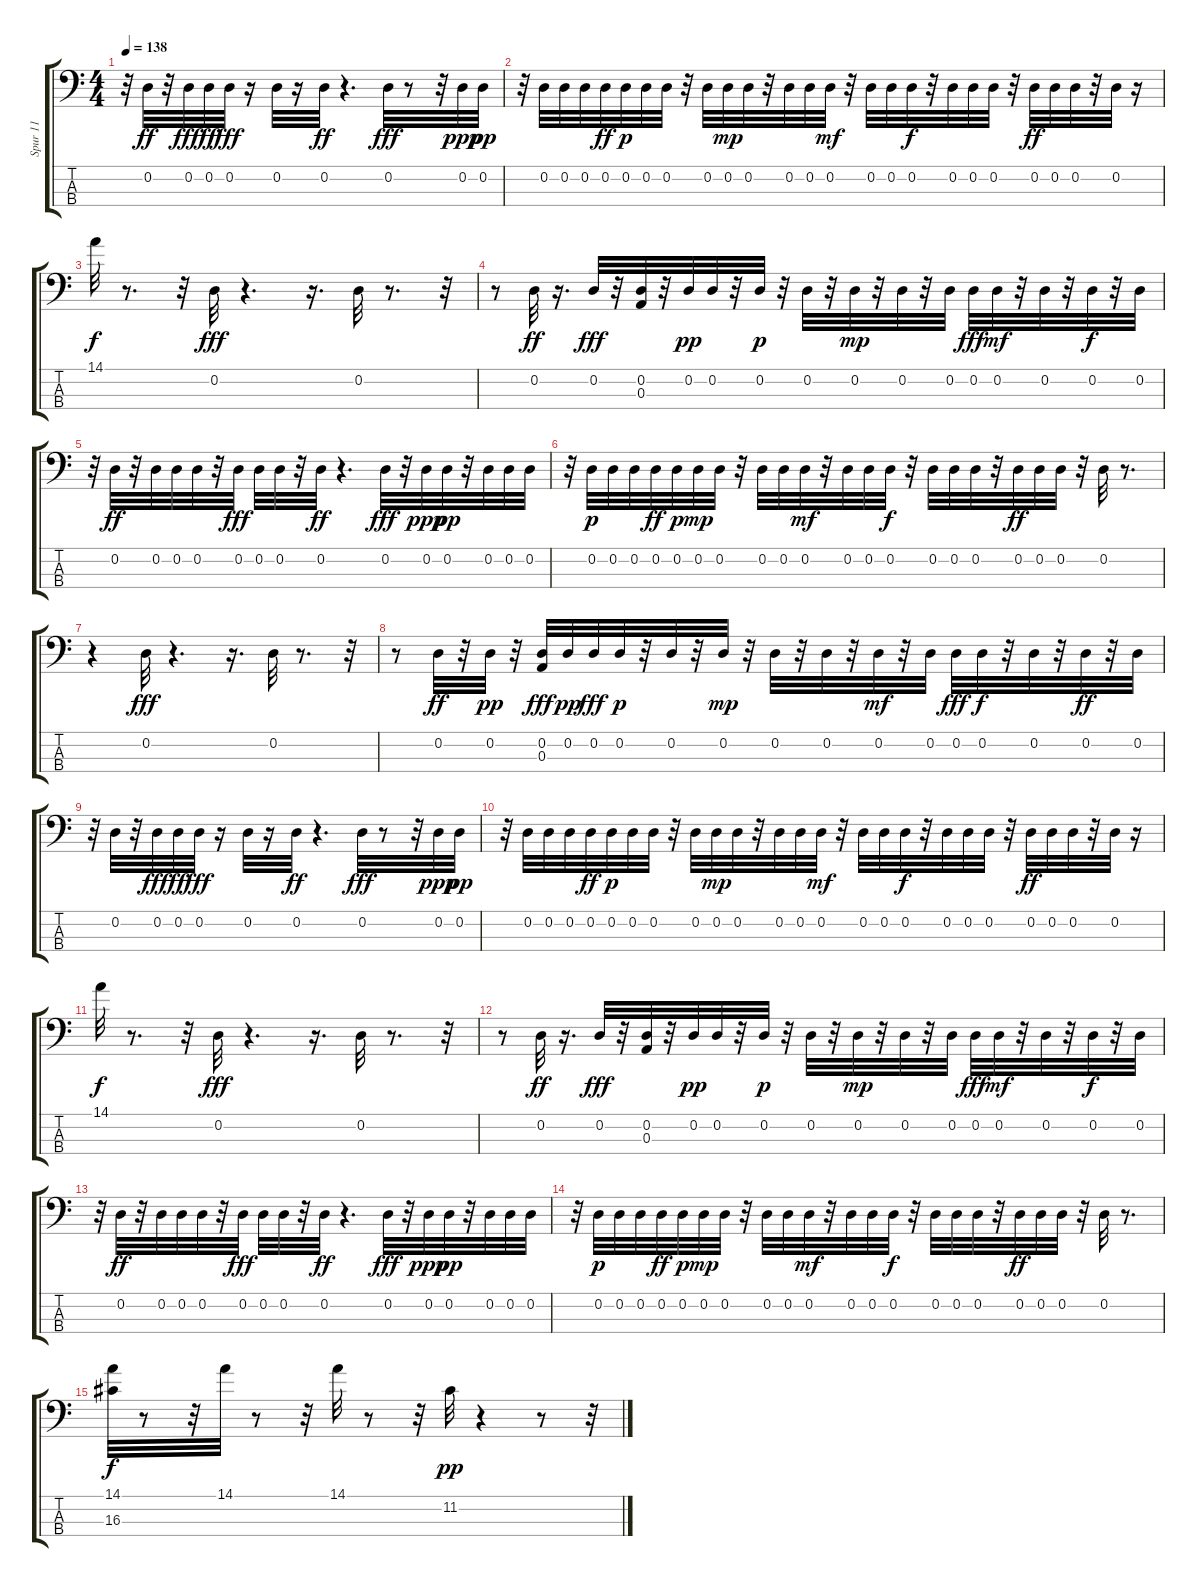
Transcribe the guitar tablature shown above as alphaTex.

\track ("Spur 11" "Spur 11") {instrument acousticguitarsteel}
\staff {score tabs}
\tuning (G2 D2 A1 E1) {hide}
\ts (4 4)
\tempo 138
\clef f4
\ks c
r.32{dy ff} 0.2.32 r.32 0.2.32{dy fff} 0.2.32{dy ff} 0.2.32{dy fff} r.16 0.2.32 r.16 0.2.32{dy ff} r.4{d} 0.2.32{dy fff} r.8 r.32 0.2.32{dy ppp} 0.2.32{dy pp} |
r.32 0.2.32 0.2.32 0.2.32 0.2.32{dy ff} 0.2.32{dy p} 0.2.32 0.2.32 r.32 0.2.32 0.2.32{dy mp} 0.2.32 r.32 0.2.32 0.2.32 0.2.32{dy mf} r.32 0.2.32 0.2.32 0.2.32{dy f} r.32 0.2.32 0.2.32 0.2.32 r.32 0.2.32{dy ff} 0.2.32 0.2.32 r.32 0.2.32 r.16 |
14.1.32{dy f} r.8{d} r.32 0.2.32{dy fff} r.4{d} r.16{d} 0.2.32 r.8{d} r.32 |
r.8 0.2.32{dy ff} r.16{d} 0.2.32{dy fff} r.32 (0.2 0.3).32 r.32 0.2.32{dy pp} 0.2.32 r.32 0.2.32{dy p} r.32 0.2.32 r.32 0.2.32{dy mp} r.32 0.2.32 r.32 0.2.32 0.2.32{dy fff} 0.2.32{dy mf} r.32 0.2.32 r.32 0.2.32{dy f} r.32 0.2.32 |
r.32 0.2.32{dy ff} r.32 0.2.32 0.2.32 0.2.32 r.32 0.2.32{dy fff} 0.2.32 0.2.32 r.32 0.2.32{dy ff} r.4{d} 0.2.32{dy fff} r.32 0.2.32{dy ppp} 0.2.32{dy pp} r.32 0.2.32 0.2.32 0.2.32 |
r.32 0.2.32{dy p} 0.2.32 0.2.32 0.2.32{dy ff} 0.2.32{dy p} 0.2.32{dy mp} 0.2.32 r.32 0.2.32 0.2.32 0.2.32{dy mf} r.32 0.2.32 0.2.32 0.2.32{dy f} r.32 0.2.32 0.2.32 0.2.32 r.32 0.2.32{dy ff} 0.2.32 0.2.32 r.32 0.2.32 r.8{d} |
r.4 0.2.32{dy fff} r.4{d} r.16{d} 0.2.32 r.8{d} r.32 |
r.8 0.2.32{dy ff} r.32 0.2.32{dy pp} r.32 (0.2 0.3).32{dy fff} 0.2.32{dy pp} 0.2.32{dy fff} 0.2.32{dy p} r.32 0.2.32 r.32 0.2.32{dy mp} r.32 0.2.32 r.32 0.2.32 r.32 0.2.32{dy mf} r.32 0.2.32 0.2.32{dy fff} 0.2.32{dy f} r.32 0.2.32 r.32 0.2.32{dy ff} r.32 0.2.32 |
r.32 0.2.32 r.32 0.2.32{dy fff} 0.2.32{dy ff} 0.2.32{dy fff} r.16 0.2.32 r.16 0.2.32{dy ff} r.4{d} 0.2.32{dy fff} r.8 r.32 0.2.32{dy ppp} 0.2.32{dy pp} |
r.32 0.2.32 0.2.32 0.2.32 0.2.32{dy ff} 0.2.32{dy p} 0.2.32 0.2.32 r.32 0.2.32 0.2.32{dy mp} 0.2.32 r.32 0.2.32 0.2.32 0.2.32{dy mf} r.32 0.2.32 0.2.32 0.2.32{dy f} r.32 0.2.32 0.2.32 0.2.32 r.32 0.2.32{dy ff} 0.2.32 0.2.32 r.32 0.2.32 r.16 |
14.1.32{dy f} r.8{d} r.32 0.2.32{dy fff} r.4{d} r.16{d} 0.2.32 r.8{d} r.32 |
r.8 0.2.32{dy ff} r.16{d} 0.2.32{dy fff} r.32 (0.2 0.3).32 r.32 0.2.32{dy pp} 0.2.32 r.32 0.2.32{dy p} r.32 0.2.32 r.32 0.2.32{dy mp} r.32 0.2.32 r.32 0.2.32 0.2.32{dy fff} 0.2.32{dy mf} r.32 0.2.32 r.32 0.2.32{dy f} r.32 0.2.32 |
r.32 0.2.32{dy ff} r.32 0.2.32 0.2.32 0.2.32 r.32 0.2.32{dy fff} 0.2.32 0.2.32 r.32 0.2.32{dy ff} r.4{d} 0.2.32{dy fff} r.32 0.2.32{dy ppp} 0.2.32{dy pp} r.32 0.2.32 0.2.32 0.2.32 |
r.32 0.2.32{dy p} 0.2.32 0.2.32 0.2.32{dy ff} 0.2.32{dy p} 0.2.32{dy mp} 0.2.32 r.32 0.2.32 0.2.32 0.2.32{dy mf} r.32 0.2.32 0.2.32 0.2.32{dy f} r.32 0.2.32 0.2.32 0.2.32 r.32 0.2.32{dy ff} 0.2.32 0.2.32 r.32 0.2.32 r.8{d} |
(14.1 16.3).32{dy f} r.8 r.32 14.1.32 r.8 r.32 14.1.32 r.8 r.32 11.2.32{dy pp} r.4 r.8 r.32
